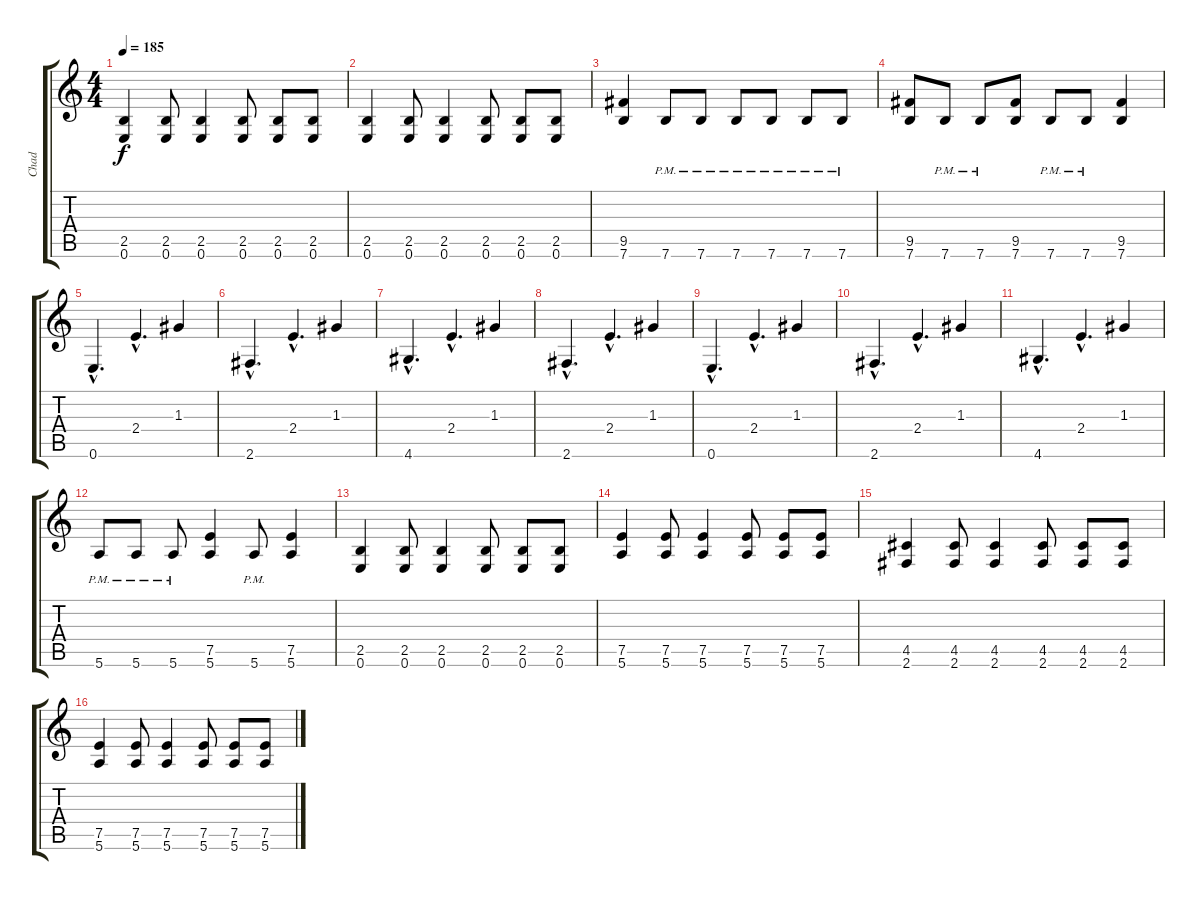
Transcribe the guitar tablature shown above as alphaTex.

\track ("Chad" "Chad") {instrument distortionguitar}
\staff {score tabs}
\tuning (E4 B3 G3 D3 A2 E2) {hide}
\ts (4 4)
\tempo 185
\clef g2
\ks c
(2.5 0.6).4{dy f} (2.5 0.6).8 (2.5 0.6).4 (2.5 0.6).8 (2.5 0.6).8 (2.5 0.6).8 |
(2.5 0.6).4 (2.5 0.6).8 (2.5 0.6).4 (2.5 0.6).8 (2.5 0.6).8 (2.5 0.6).8 |
(9.5 7.6).4 7.6{pm}.8 7.6{pm}.8 7.6{pm}.8 7.6{pm}.8 7.6{pm}.8 7.6{pm}.8 |
(9.5 7.6).8 7.6{pm}.8 7.6{pm}.8 (9.5 7.6).8 7.6{pm}.8 7.6{pm}.8 (9.5 7.6).4 |
0.6{hac}.4{d} 2.4{hac}.4{d} 1.3.4 |
2.6{hac}.4{d} 2.4{hac}.4{d} 1.3.4 |
4.6{hac}.4{d} 2.4{hac}.4{d} 1.3.4 |
2.6{hac}.4{d} 2.4{hac}.4{d} 1.3.4 |
0.6{hac}.4{d} 2.4{hac}.4{d} 1.3.4 |
2.6{hac}.4{d} 2.4{hac}.4{d} 1.3.4 |
4.6{hac}.4{d} 2.4{hac}.4{d} 1.3.4 |
5.6{pm}.8 5.6{pm}.8 5.6{pm}.8 (7.5 5.6).4 5.6{pm}.8 (7.5 5.6).4 |
(2.5 0.6).4 (2.5 0.6).8 (2.5 0.6).4 (2.5 0.6).8 (2.5 0.6).8 (2.5 0.6).8 |
(7.5 5.6).4 (7.5 5.6).8 (7.5 5.6).4 (7.5 5.6).8 (7.5 5.6).8 (7.5 5.6).8 |
(4.5 2.6).4 (4.5 2.6).8 (4.5 2.6).4 (4.5 2.6).8 (4.5 2.6).8 (4.5 2.6).8 |
(7.5 5.6).4 (7.5 5.6).8 (7.5 5.6).4 (7.5 5.6).8 (7.5 5.6).8 (7.5 5.6).8
